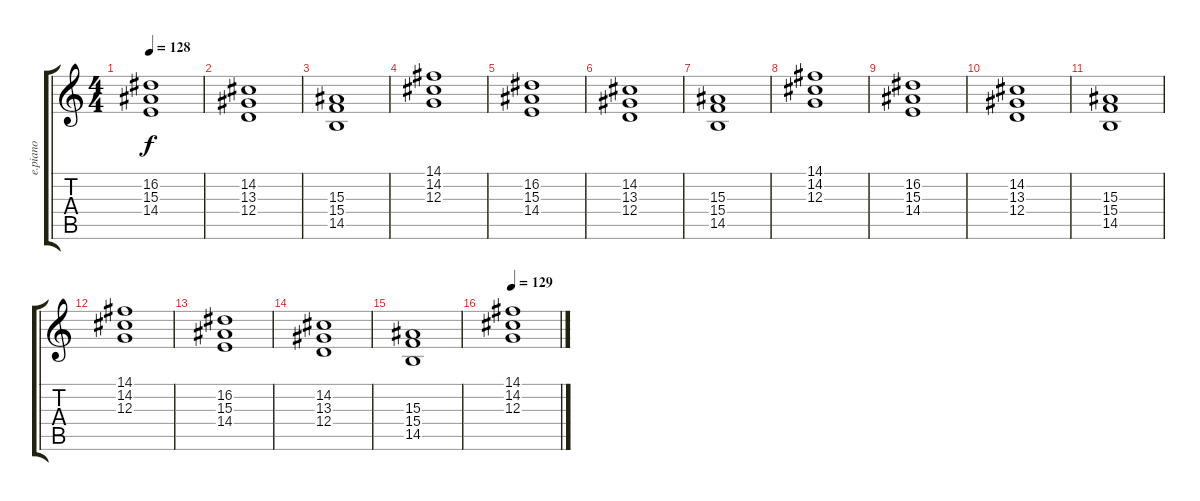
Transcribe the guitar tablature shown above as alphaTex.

\track ("e.piano " "e.piano ") {instrument electricpiano1}
\staff {score tabs}
\tuning (E4 B3 G3 D3 A2 E2) {hide}
\ts (4 4)
\tempo 128
\clef g2
\ks c
(16.2 15.3 14.4).1{dy f} |
(14.2 13.3 12.4).1 |
(15.3 15.4 14.5).1 |
(14.1 14.2 12.3).1 |
(16.2 15.3 14.4).1 |
(14.2 13.3 12.4).1 |
(15.3 15.4 14.5).1 |
(14.1 14.2 12.3).1 |
(16.2 15.3 14.4).1 |
(14.2 13.3 12.4).1 |
(15.3 15.4 14.5).1 |
(14.1 14.2 12.3).1 |
(16.2 15.3 14.4).1 |
(14.2 13.3 12.4).1 |
(15.3 15.4 14.5).1 |
\tempo 129
(14.1 14.2 12.3).1
